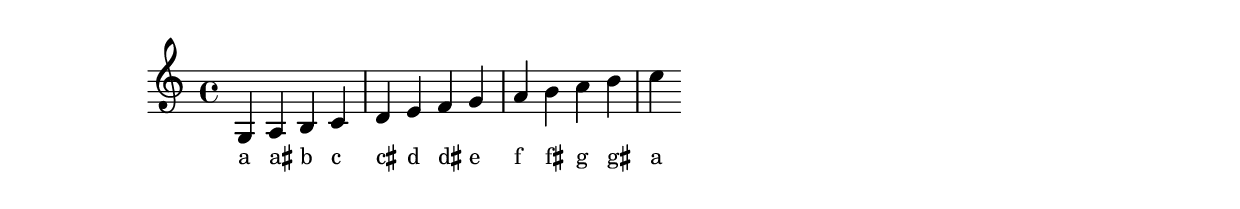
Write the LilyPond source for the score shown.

\version "2.17.6"
\header{
  texidoc="@code{staffLineLayoutFunction} is used to change the position of the notes.
This sets @code{staffLineLayoutFunction} to @code{ly:pitch-semitones} to
produce a chromatic scale with the distance between a consecutive
space and line equal to one semitone.
"
}

scales = \relative c' {
  a ais b c cis d dis e f fis g gis
  a
}

\new Staff \with {
  \remove "Accidental_engraver"
  \remove "Key_engraver" 
  staffLineLayoutFunction = #ly:pitch-semitones
  middleCPosition = #-6
  clefGlyph = #"clefs.G"
  clefPosition = #(+ -6 7)
}
{
  \override Staff.StaffSymbol.line-count = #5
  \time 4/4
  <<
    \scales
    \context NoteNames {
      \set printOctaveNames= ##f
      \scales
    }
  >>
}
